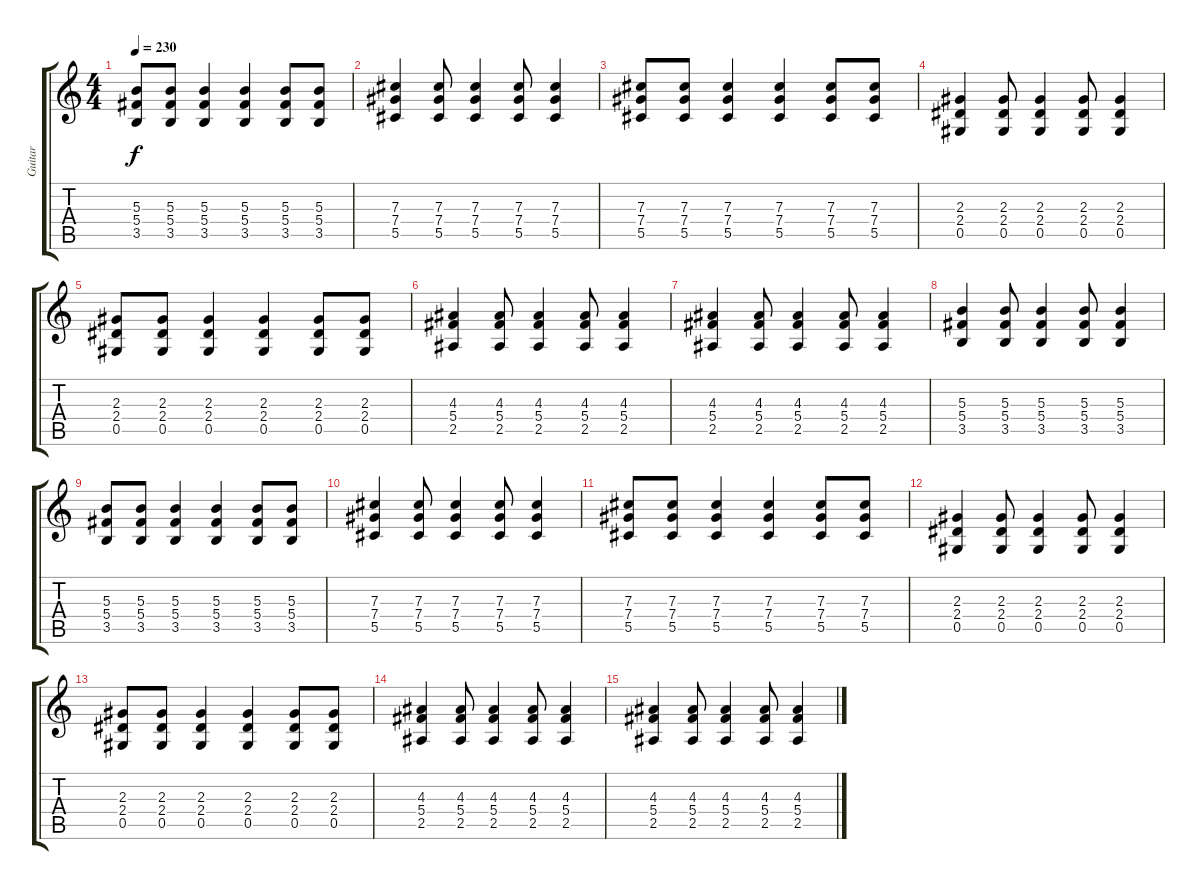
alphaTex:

\track ("Guitar" "Guitar") {instrument distortionguitar}
\staff {score tabs}
\tuning (Eb4 Bb3 Gb3 Db3 Ab2 Eb2) {hide}
\ts (4 4)
\tempo 230
\clef g2
\ks c
(5.3 5.4 3.5).8{dy f} (5.3 5.4 3.5).8 (5.3 5.4 3.5).4 (5.3 5.4 3.5).4 (5.3 5.4 3.5).8 (5.3 5.4 3.5).8 |
(7.3 7.4 5.5).4 (7.3 7.4 5.5).8 (7.3 7.4 5.5).4 (7.3 7.4 5.5).8 (7.3 7.4 5.5).4 |
(7.3 7.4 5.5).8 (7.3 7.4 5.5).8 (7.3 7.4 5.5).4 (7.3 7.4 5.5).4 (7.3 7.4 5.5).8 (7.3 7.4 5.5).8 |
(2.3 2.4 0.5).4 (2.3 2.4 0.5).8 (2.3 2.4 0.5).4 (2.3 2.4 0.5).8 (2.3 2.4 0.5).4 |
(2.3 2.4 0.5).8 (2.3 2.4 0.5).8 (2.3 2.4 0.5).4 (2.3 2.4 0.5).4 (2.3 2.4 0.5).8 (2.3 2.4 0.5).8 |
(4.3 5.4 2.5).4 (4.3 5.4 2.5).8 (4.3 5.4 2.5).4 (4.3 5.4 2.5).8 (4.3 5.4 2.5).4 |
(4.3 5.4 2.5).4 (4.3 5.4 2.5).8 (4.3 5.4 2.5).4 (4.3 5.4 2.5).8 (4.3 5.4 2.5).4 |
(5.3 5.4 3.5).4 (5.3 5.4 3.5).8 (5.3 5.4 3.5).4 (5.3 5.4 3.5).8 (5.3 5.4 3.5).4 |
(5.3 5.4 3.5).8 (5.3 5.4 3.5).8 (5.3 5.4 3.5).4 (5.3 5.4 3.5).4 (5.3 5.4 3.5).8 (5.3 5.4 3.5).8 |
(7.3 7.4 5.5).4 (7.3 7.4 5.5).8 (7.3 7.4 5.5).4 (7.3 7.4 5.5).8 (7.3 7.4 5.5).4 |
(7.3 7.4 5.5).8 (7.3 7.4 5.5).8 (7.3 7.4 5.5).4 (7.3 7.4 5.5).4 (7.3 7.4 5.5).8 (7.3 7.4 5.5).8 |
(2.3 2.4 0.5).4 (2.3 2.4 0.5).8 (2.3 2.4 0.5).4 (2.3 2.4 0.5).8 (2.3 2.4 0.5).4 |
(2.3 2.4 0.5).8 (2.3 2.4 0.5).8 (2.3 2.4 0.5).4 (2.3 2.4 0.5).4 (2.3 2.4 0.5).8 (2.3 2.4 0.5).8 |
(4.3 5.4 2.5).4 (4.3 5.4 2.5).8 (4.3 5.4 2.5).4 (4.3 5.4 2.5).8 (4.3 5.4 2.5).4 |
(4.3 5.4 2.5).4 (4.3 5.4 2.5).8 (4.3 5.4 2.5).4 (4.3 5.4 2.5).8 (4.3 5.4 2.5).4
